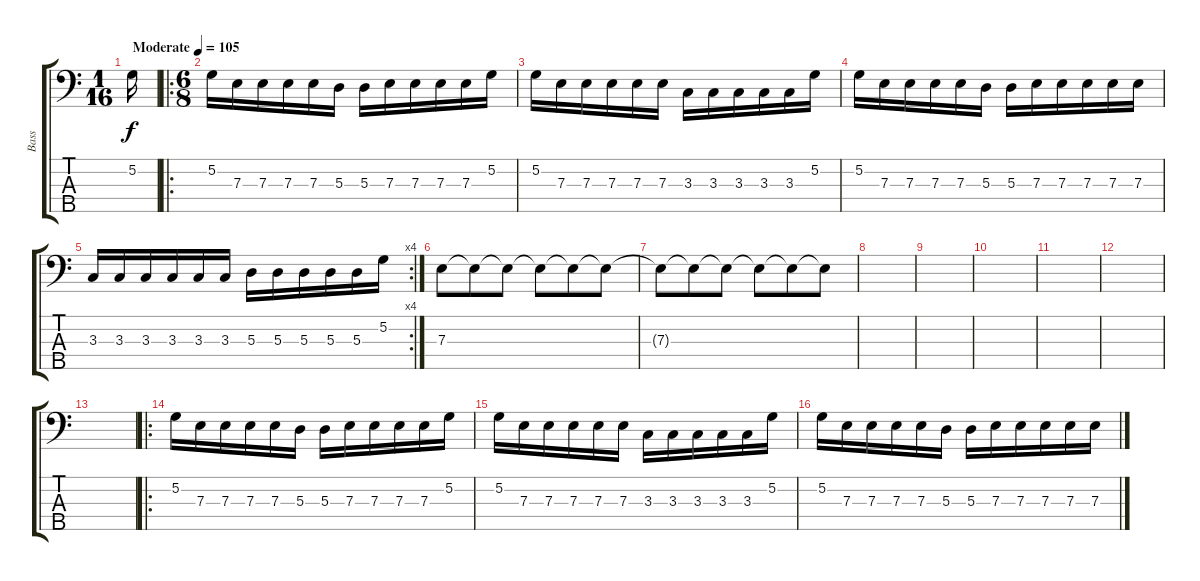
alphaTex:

\track ("Bass" "Bass") {instrument electricbassfinger}
\staff {score tabs}
\tuning (G2 D2 A1 E1 B0) {hide}
\ts (1 16)
\tempo (105 "Moderate")
\clef f4
\ks c
5.2.16{dy f instrument electricbassfinger} |
\ro
\ts (6 8)
5.2.16 7.3.16 7.3.16 7.3.16 7.3.16 5.3.16 5.3.16 7.3.16 7.3.16 7.3.16 7.3.16 5.2.16 |
5.2.16 7.3.16 7.3.16 7.3.16 7.3.16 7.3.16 3.3.16 3.3.16 3.3.16 3.3.16 3.3.16 5.2.16 |
5.2.16 7.3.16 7.3.16 7.3.16 7.3.16 5.3.16 5.3.16 7.3.16 7.3.16 7.3.16 7.3.16 7.3.16 |
\rc 4
3.3.16 3.3.16 3.3.16 3.3.16 3.3.16 3.3.16 5.3.16 5.3.16 5.3.16 5.3.16 5.3.16 5.2.16 |
7.3.8 7.3{t}.8 7.3{t}.8 7.3{t}.8 7.3{t}.8 7.3{t}.8 |
7.3{t}.8 7.3{t}.8 7.3{t}.8 7.3{t}.8 7.3{t}.8 7.3{t}.8 |
|
|
|
|
|
|
\ro
5.2.16 7.3.16 7.3.16 7.3.16 7.3.16 5.3.16 5.3.16 7.3.16 7.3.16 7.3.16 7.3.16 5.2.16 |
5.2.16 7.3.16 7.3.16 7.3.16 7.3.16 7.3.16 3.3.16 3.3.16 3.3.16 3.3.16 3.3.16 5.2.16 |
5.2.16 7.3.16 7.3.16 7.3.16 7.3.16 5.3.16 5.3.16 7.3.16 7.3.16 7.3.16 7.3.16 7.3.16
